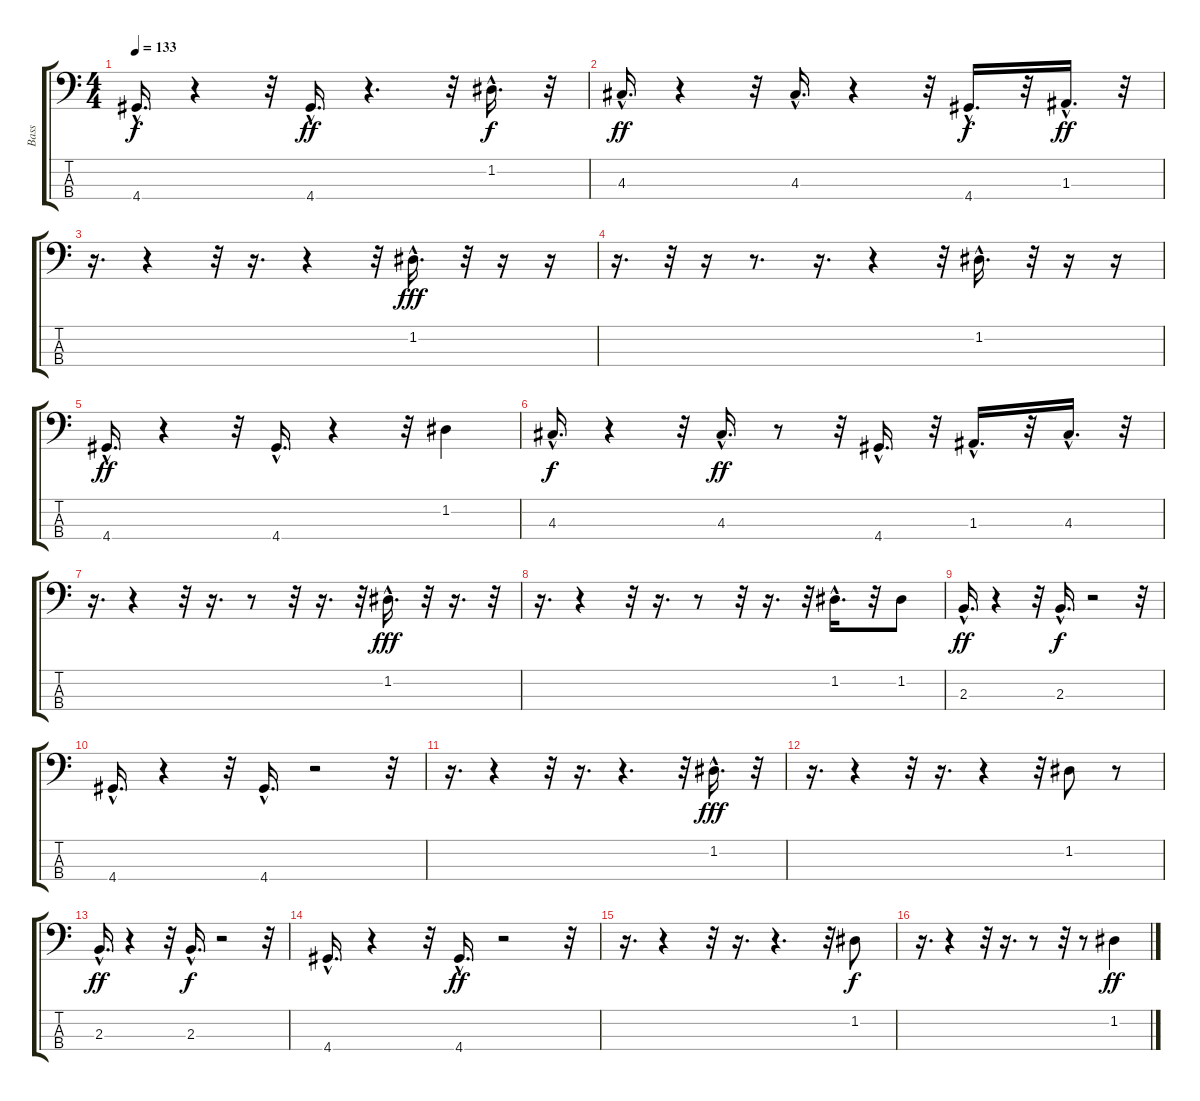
\track ("Bass" "Bass") {instrument fretlessbass}
\staff {score tabs}
\tuning (G2 D2 A1 E1) {hide}
\ts (4 4)
\tempo 133
\clef f4
\ks c
4.4{hac}.16{d dy f} r.4 r.32 4.4{hac}.16{d dy ff} r.4{d} r.32 1.2{hac}.16{d dy f} r.32 |
4.3{hac}.16{d dy ff} r.4 r.32 4.3{hac}.16{d} r.4 r.32 4.4{hac}.16{d dy f} r.32 1.3{hac}.16{d dy ff} r.32 |
r.16{d} r.4 r.32 r.16{d} r.4 r.32 1.2{hac}.16{d dy fff} r.32 r.16 r.16 |
r.16{d} r.32 r.16 r.8{d} r.16{d} r.4 r.32 1.2{hac}.16{d instrument slapbass1} r.32 r.16{instrument fretlessbass} r.16 |
4.4{hac}.16{d dy ff} r.4 r.32 4.4{hac}.16{d} r.4 r.32 1.2.4 |
4.3{hac}.16{d dy f} r.4 r.32 4.3{hac}.16{d dy ff} r.8 r.32 4.4{hac}.16{d} r.32 1.3{hac}.16{d} r.32 4.3{hac}.16{d} r.32 |
r.16{d} r.4 r.32 r.16{d} r.8 r.32 r.16{d} r.32 1.2{hac}.16{d dy fff} r.32 r.16{d} r.32 |
r.16{d} r.4 r.32 r.16{d} r.8 r.32 r.16{d} r.32 1.2{hac}.16{d} r.32 1.2.8{instrument slapbass1} |
2.3{hac}.16{d dy ff instrument fretlessbass} r.4 r.32 2.3{hac}.16{d dy f} r.2 r.32 |
4.4{hac}.16{d} r.4 r.32 4.4{hac}.16{d} r.2 r.32 |
r.16{d} r.4 r.32 r.16{d} r.4{d} r.32 1.2{hac}.16{d dy fff instrument slapbass1} r.32 |
r.16{d instrument fretlessbass} r.4 r.32 r.16{d} r.4 r.32 1.2.8{instrument slapbass1} r.8{instrument fretlessbass} |
2.3{hac}.16{d dy ff} r.4 r.32 2.3{hac}.16{d dy f} r.2 r.32 |
4.4{hac}.16{d} r.4 r.32 4.4{hac}.16{d dy ff} r.2 r.32 |
r.16{d} r.4 r.32 r.16{d} r.4{d} r.32 1.2.8{dy f instrument slapbass1} |
r.16{d instrument fretlessbass} r.4 r.32 r.16{d} r.8 r.32 r.8 1.2.4{dy ff}
